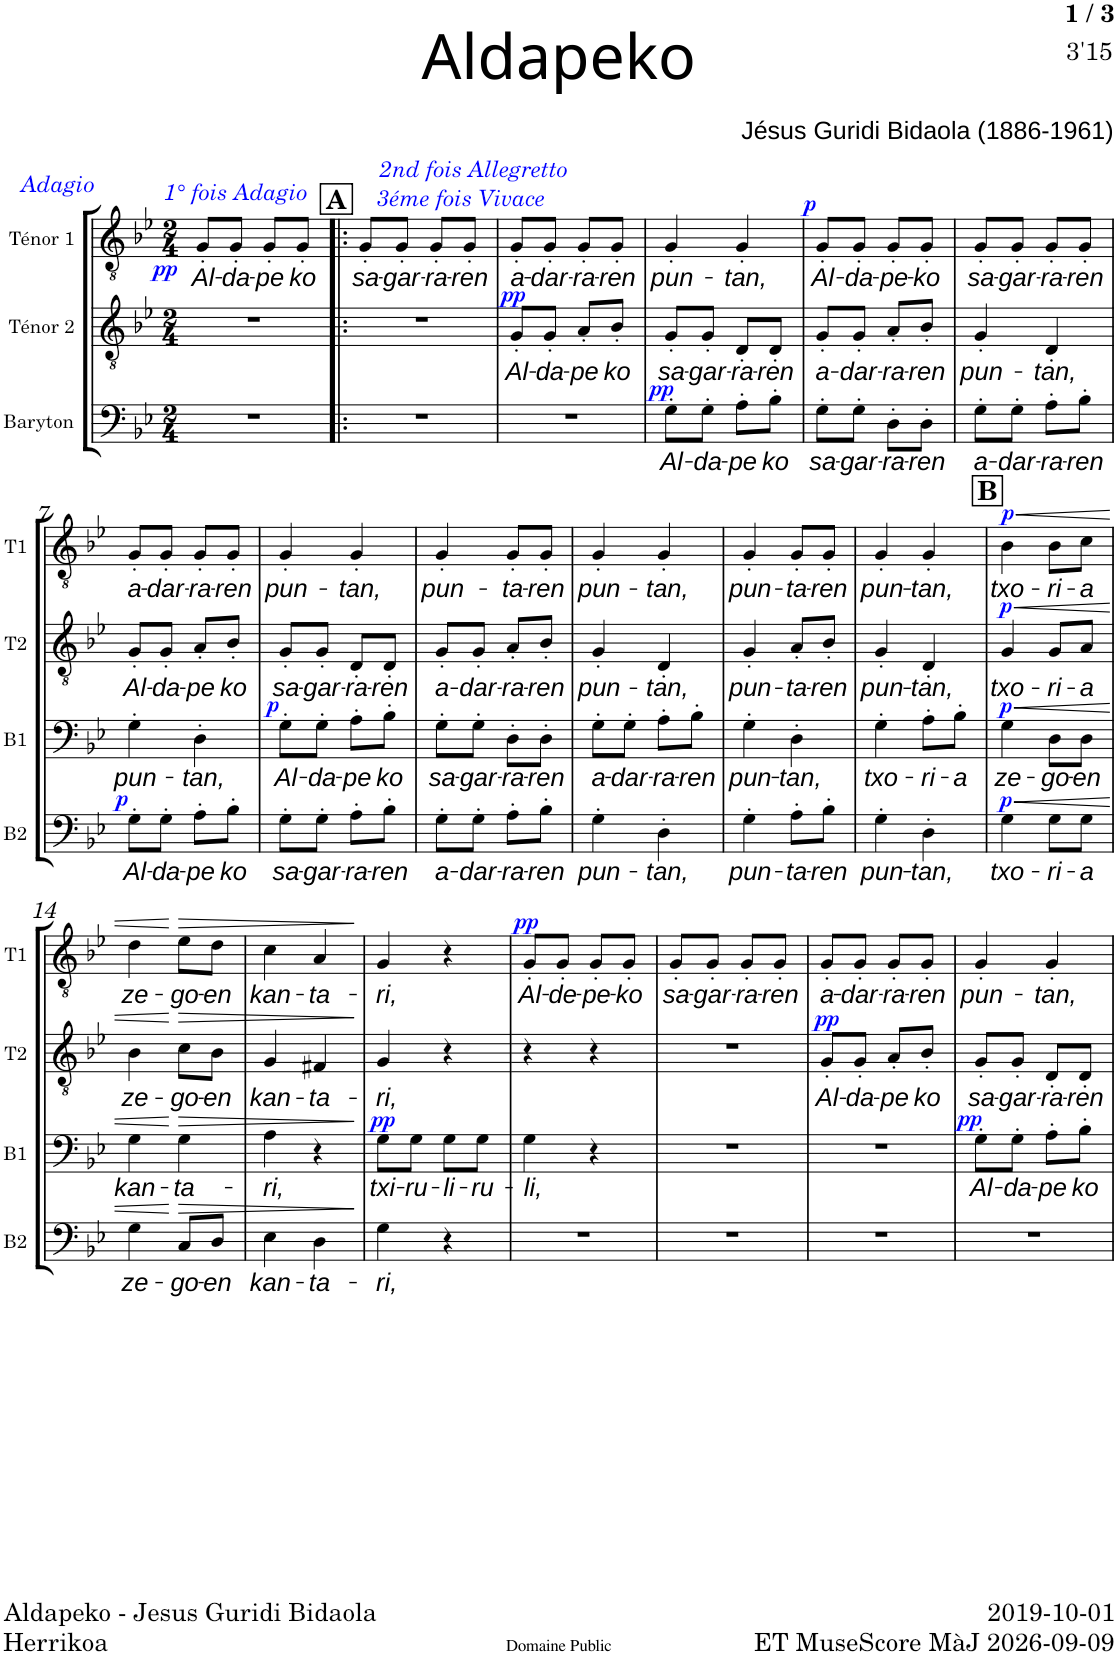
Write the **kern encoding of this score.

**kern	**text	**dynam	**kern	**text	**dynam	**kern	**text	**dynam	**kern	**text	**dynam
*part4	*part4	*part4	*part3	*part3	*part3	*part2	*part2	*part2	*part1	*part1	*part1
*staff4	*staff4	*staff4	*staff3	*staff3	*staff3	*staff2	*staff2	*staff2	*staff1	*staff1	*staff1
*I"Basse	*	*	*I"Baryton	*	*	*I"Ténor 2	*	*	*I"Ténor 1	*	*
*I'B2	*	*	*I'B1	*	*	*I'T2	*	*	*I'T1	*	*
*stria5	*	*	*	*	*	*	*	*	*	*	*
*clefF4	*	*	*clefF4	*	*	*clefGv2	*	*	*clefGv2	*	*
*k[b-e-]	*	*	*k[b-e-]	*	*	*k[b-e-]	*	*	*k[b-e-]	*	*
*M2/4	*	*	*M2/4	*	*	*M2/4	*	*	*M2/4	*	*
=1	=1	=1	=1	=1	=1	=1	=1	=1	=1	=1	=1
!	!	!	!	!	!	!	!	!	!LO:TX:a:i:color=#0000FF:t=2nd fois Allegretto	!	!
!	!	!	!	!	!	!	!	!	!LO:TX:a:i:color=#0000FF:t=1° fois Adagio	!	!
!	!	!	!	!	!	!	!	!	!LO:TX:a:i:color=#0000FF:t=Adagio	!	!
!	!	!	!	!	!	!	!	!	!	!LO:LY:b	!LO:DY:b
2r	.	.	2r	.	.	2r	.	.	8G'/L	Al-	pp
!	!	!	!	!	!	!	!	!	!	!LO:LY:b	!
.	.	.	.	.	.	.	.	.	8G'/J	-da-	.
!	!	!	!	!	!	!	!	!	!	!LO:LY:b	!
.	.	.	.	.	.	.	.	.	8G'/L	-pe	.
!	!	!	!	!	!	!	!	!	!	!LO:LY:b	!
.	.	.	.	.	.	.	.	.	8G'/J	ko	.
!!LO:REH:place=s1:a:B:cj:fs=14:t=A
=2!|:	=2!|:	=2!|:	=2!|:	=2!|:	=2!|:	=2!|:	=2!|:	=2!|:	=2!|:	=2!|:	=2!|:
!	!	!	!	!	!	!	!	!	!	!LO:LY:b	!
2r	.	.	2r	.	.	2r	.	.	8G'/L	sa-	.
!	!	!	!	!	!	!	!	!	!LO:TX:a:i:color=#0000FF:t=3éme fois Vivace	!	!
!	!	!	!	!	!	!	!	!	!	!LO:LY:b	!
.	.	.	.	.	.	.	.	.	8G'/J	-gar-	.
!	!	!	!	!	!	!	!	!	!	!LO:LY:b	!
.	.	.	.	.	.	.	.	.	8G'/L	-ra-	.
!	!	!	!	!	!	!	!	!	!	!LO:LY:b	!
.	.	.	.	.	.	.	.	.	8G'/J	-ren	.
=3	=3	=3	=3	=3	=3	=3	=3	=3	=3	=3	=3
!	!	!	!	!	!	!	!LO:LY:b	!LO:DY:a	!	!LO:LY:b	!
2r	.	.	2r	.	.	8G'/L	Al-	pp	8G'/L	a-	.
!	!	!	!	!	!	!	!LO:LY:b	!	!	!LO:LY:b	!
.	.	.	.	.	.	8G'/J	-da-	.	8G'/J	-dar-	.
!	!	!	!	!	!	!	!LO:LY:b	!	!	!LO:LY:b	!
.	.	.	.	.	.	8A'/L	-pe	.	8G'/L	-ra-	.
!	!	!	!	!	!	!	!LO:LY:b	!	!	!LO:LY:b	!
.	.	.	.	.	.	8B-'/J	ko	.	8G'/J	-ren	.
=4	=4	=4	=4	=4	=4	=4	=4	=4	=4	=4	=4
!	!	!	!	!LO:LY:b	!LO:DY:a	!	!LO:LY:b	!	!	!LO:LY:b	!
2r	.	.	8G'\L	Al-	pp	8G'/L	sa-	.	4G'/	pun-	.
!	!	!	!	!LO:LY:b	!	!	!LO:LY:b	!	!	!	!
.	.	.	8G'\J	-da-	.	8G'/J	-gar-	.	.	.	.
!	!	!	!	!LO:LY:b	!	!	!LO:LY:b	!	!	!LO:LY:b	!
.	.	.	8A'\L	-pe	.	8D'/L	-ra-	.	4G'/	-tan,	.
!	!	!	!	!LO:LY:b	!	!	!LO:LY:b	!	!	!	!
.	.	.	8B-'\J	ko	.	8D'/J	-ren	.	.	.	.
=5	=5	=5	=5	=5	=5	=5	=5	=5	=5	=5	=5
!	!	!	!	!LO:LY:b	!	!	!LO:LY:b	!	!	!LO:LY:b	!LO:DY:a
2r	.	.	8G'\L	sa-	.	8G'/L	a-	.	8G'/L	Al-	p
!	!	!	!	!LO:LY:b	!	!	!LO:LY:b	!	!	!LO:LY:b	!
.	.	.	8G'\J	-gar-	.	8G'/J	-dar-	.	8G'/J	-da-	.
!	!	!	!	!LO:LY:b	!	!	!LO:LY:b	!	!	!LO:LY:b	!
.	.	.	8D'\L	-ra-	.	8A'/L	-ra-	.	8G'/L	-pe-	.
!	!	!	!	!LO:LY:b	!	!	!LO:LY:b	!	!	!LO:LY:b	!
.	.	.	8D'\J	-ren	.	8B-'/J	-ren	.	8G'/J	-ko	.
=6	=6	=6	=6	=6	=6	=6	=6	=6	=6	=6	=6
!	!	!	!	!LO:LY:b	!	!	!LO:LY:b	!	!	!LO:LY:b	!
2r	.	.	8G'\L	a-	.	4G'/	pun-	.	8G'/L	sa-	.
!	!	!	!	!LO:LY:b	!	!	!	!	!	!LO:LY:b	!
.	.	.	8G'\J	-dar-	.	.	.	.	8G'/J	-gar-	.
!	!	!	!	!LO:LY:b	!	!	!LO:LY:b	!	!	!LO:LY:b	!
.	.	.	8A'\L	-ra-	.	4D'/	-tan,	.	8G'/L	-ra-	.
!	!	!	!	!LO:LY:b	!	!	!	!	!	!LO:LY:b	!
.	.	.	8B-'\J	-ren	.	.	.	.	8G'/J	-ren	.
!!LO:LB:g=z
=7	=7	=7	=7	=7	=7	=7	=7	=7	=7	=7	=7
!	!LO:LY:b	!LO:DY:a	!	!LO:LY:b	!	!	!LO:LY:b	!	!	!LO:LY:b	!
8G'\L	Al-	p	4G'\	pun-	.	8G'/L	Al-	.	8G'/L	a-	.
!	!LO:LY:b	!	!	!	!	!	!LO:LY:b	!	!	!LO:LY:b	!
8G'\J	-da-	.	.	.	.	8G'/J	-da-	.	8G'/J	-dar-	.
!	!LO:LY:b	!	!	!LO:LY:b	!	!	!LO:LY:b	!	!	!LO:LY:b	!
8A'\L	-pe	.	4D'\	-tan,	.	8A'/L	-pe	.	8G'/L	-ra-	.
!	!LO:LY:b	!	!	!	!	!	!LO:LY:b	!	!	!LO:LY:b	!
8B-'\J	ko	.	.	.	.	8B-'/J	ko	.	8G'/J	-ren	.
=8	=8	=8	=8	=8	=8	=8	=8	=8	=8	=8	=8
!	!LO:LY:b	!	!	!LO:LY:b	!LO:DY:a	!	!LO:LY:b	!	!	!LO:LY:b	!
8G'\L	sa-	.	8G'\L	Al-	p	8G'/L	sa-	.	4G'/	pun-	.
!	!LO:LY:b	!	!	!LO:LY:b	!	!	!LO:LY:b	!	!	!	!
8G'\J	-gar-	.	8G'\J	-da-	.	8G'/J	-gar-	.	.	.	.
!	!LO:LY:b	!	!	!LO:LY:b	!	!	!LO:LY:b	!	!	!LO:LY:b	!
8A'\L	-ra-	.	8A'\L	-pe	.	8D'/L	-ra-	.	4G'/	-tan,	.
!	!LO:LY:b	!	!	!LO:LY:b	!	!	!LO:LY:b	!	!	!	!
8B-'\J	-ren	.	8B-'\J	ko	.	8D'/J	-ren	.	.	.	.
=9	=9	=9	=9	=9	=9	=9	=9	=9	=9	=9	=9
!	!LO:LY:b	!	!	!LO:LY:b	!	!	!LO:LY:b	!	!	!LO:LY:b	!
8G'\L	a-	.	8G'\L	sa-	.	8G'/L	a-	.	4G'/	pun-	.
!	!LO:LY:b	!	!	!LO:LY:b	!	!	!LO:LY:b	!	!	!	!
8G'\J	-dar-	.	8G'\J	-gar-	.	8G'/J	-dar-	.	.	.	.
!	!LO:LY:b	!	!	!LO:LY:b	!	!	!LO:LY:b	!	!	!LO:LY:b	!
8A'\L	-ra-	.	8D'\L	-ra-	.	8A'/L	-ra-	.	8G'/L	-ta-	.
!	!LO:LY:b	!	!	!LO:LY:b	!	!	!LO:LY:b	!	!	!LO:LY:b	!
8B-'\J	-ren	.	8D'\J	-ren	.	8B-'/J	-ren	.	8G'/J	-ren	.
=10	=10	=10	=10	=10	=10	=10	=10	=10	=10	=10	=10
!	!LO:LY:b	!	!	!LO:LY:b	!	!	!LO:LY:b	!	!	!LO:LY:b	!
4G'\	pun-	.	8G'\L	a-	.	4G'/	pun-	.	4G'/	pun-	.
!	!	!	!	!LO:LY:b	!	!	!	!	!	!	!
.	.	.	8G'\J	-dar-	.	.	.	.	.	.	.
!	!LO:LY:b	!	!	!LO:LY:b	!	!	!LO:LY:b	!	!	!LO:LY:b	!
4D'\	-tan,	.	8A'\L	-ra-	.	4D'/	-tan,	.	4G'/	-tan,	.
!	!	!	!	!LO:LY:b	!	!	!	!	!	!	!
.	.	.	8B-'\J	-ren	.	.	.	.	.	.	.
=11	=11	=11	=11	=11	=11	=11	=11	=11	=11	=11	=11
!	!LO:LY:b	!	!	!LO:LY:b	!	!	!LO:LY:b	!	!	!LO:LY:b	!
4G'\	pun-	.	4G'\	pun-	.	4G'/	pun-	.	4G'/	pun-	.
!	!LO:LY:b	!	!	!LO:LY:b	!	!	!LO:LY:b	!	!	!LO:LY:b	!
8A'\L	-ta-	.	4D'\	-tan,	.	8A'/L	-ta-	.	8G'/L	-ta-	.
!	!LO:LY:b	!	!	!	!	!	!LO:LY:b	!	!	!LO:LY:b	!
8B-'\J	-ren	.	.	.	.	8B-'/J	-ren	.	8G'/J	-ren	.
=12	=12	=12	=12	=12	=12	=12	=12	=12	=12	=12	=12
!	!LO:LY:b	!	!	!LO:LY:b	!	!	!LO:LY:b	!	!	!LO:LY:b	!
4G'\	pun-	.	4G'\	txo-	.	4G'/	pun-	.	4G'/	pun-	.
!	!LO:LY:b	!	!	!LO:LY:b	!	!	!LO:LY:b	!	!	!LO:LY:b	!
4D'\	-tan,	.	8A'\L	-ri-	.	4D'/	-tan,	.	4G'/	-tan,	.
!	!	!	!	!LO:LY:b	!	!	!	!	!	!	!
.	.	.	8B-'\J	-a	.	.	.	.	.	.	.
!!LO:REH:place=s1:a:B:cj:fs=14:t=B
=13	=13	=13	=13	=13	=13	=13	=13	=13	=13	=13	=13
!	!LO:LY:b	!LO:HP:b	!	!LO:LY:b	!LO:HP:b	!	!LO:LY:b	!LO:HP:b	!	!LO:LY:b	!LO:HP:b
!	!	!LO:DY:n=1:a	!	!	!LO:DY:n=1:a	!	!	!LO:DY:n=1:a	!	!	!LO:DY:n=1:a
4G\	txo-	< p	4G\	ze-	< p	4G/	txo-	< p	4B-\	txo-	< p
!	!LO:LY:b	!	!	!LO:LY:b	!	!	!LO:LY:b	!	!	!LO:LY:b	!
8G\L	-ri-	.	8D\L	-go-	.	8G/L	-ri-	.	8B-\L	-ri-	.
!	!LO:LY:b	!	!	!LO:LY:b	!	!	!LO:LY:b	!	!	!LO:LY:b	!
8G\J	-a	.	8D\J	-en	.	8A/J	-a	.	8c\J	-a	.
!!LO:LB:g=z
=14	=14	=14	=14	=14	=14	=14	=14	=14	=14	=14	=14
!	!LO:LY:b	!	!	!LO:LY:b	!	!	!LO:LY:b	!	!	!LO:LY:b	!
4G\	ze-	.	4G\	kan-	.	4B-\	ze-	.	4d\	ze-	.
!	!LO:LY:b	!LO:HP:n=1:b	!	!LO:LY:b	!LO:HP:n=1:b	!	!LO:LY:b	!LO:HP:n=1:b	!	!LO:LY:b	!LO:HP:n=1:b
8C/L	-go-	[ >	4G\	-ta-	[ >	8c\L	-go-	[ >	8e-\L	-go-	[ >
!	!LO:LY:b	!	!	!	!	!	!LO:LY:b	!	!	!LO:LY:b	!
8D/J	-en	.	.	.	.	8B-\J	-en	.	8d\J	-en	.
=15	=15	=15	=15	=15	=15	=15	=15	=15	=15	=15	=15
!	!LO:LY:b	!	!	!LO:LY:b	!	!	!LO:LY:b	!	!	!LO:LY:b	!
4E-\	kan-	.	4A\	-ri,	.	4G/	kan-	.	4c\	kan-	.
!	!LO:LY:b	!	!	!	!	!	!LO:LY:b	!	!	!LO:LY:b	!
4D\	-ta-	.	4r	.	.	4F#X/	-ta-	.	4A/	-ta-	.
.	.	]	.	.	]	.	.	]	.	.	]
=16	=16	=16	=16	=16	=16	=16	=16	=16	=16	=16	=16
!	!LO:LY:b	!	!	!LO:LY:b	!LO:DY:a	!	!LO:LY:b	!	!	!LO:LY:b	!
4G\	-ri,	.	8G\L	txi-	pp	4G/	-ri,	.	4G/	-ri,	.
!	!	!	!	!LO:LY:b	!	!	!	!	!	!	!
.	.	.	8G\J	-ru-	.	.	.	.	.	.	.
!	!	!	!	!LO:LY:b	!	!	!	!	!	!	!
4r	.	.	8G\L	-li-	.	4r	.	.	4r	.	.
!	!	!	!	!LO:LY:b	!	!	!	!	!	!	!
.	.	.	8G\J	-ru-	.	.	.	.	.	.	.
=17	=17	=17	=17	=17	=17	=17	=17	=17	=17	=17	=17
!	!	!	!	!LO:LY:b	!	!	!	!	!	!LO:LY:b	!LO:DY:a
2r	.	.	4G\	-li,	.	4r	.	.	8G'/L	Al-	pp
!	!	!	!	!	!	!	!	!	!	!LO:LY:b	!
.	.	.	.	.	.	.	.	.	8G'/J	-de-	.
!	!	!	!	!	!	!	!	!	!	!LO:LY:b	!
.	.	.	4r	.	.	4r	.	.	8G'/L	-pe-	.
!	!	!	!	!	!	!	!	!	!	!LO:LY:b	!
.	.	.	.	.	.	.	.	.	8G'/J	-ko	.
=18	=18	=18	=18	=18	=18	=18	=18	=18	=18	=18	=18
!	!	!	!	!	!	!	!	!	!	!LO:LY:b	!
2r	.	.	2r	.	.	2r	.	.	8G'/L	sa-	.
!	!	!	!	!	!	!	!	!	!	!LO:LY:b	!
.	.	.	.	.	.	.	.	.	8G'/J	-gar-	.
!	!	!	!	!	!	!	!	!	!	!LO:LY:b	!
.	.	.	.	.	.	.	.	.	8G'/L	-ra-	.
!	!	!	!	!	!	!	!	!	!	!LO:LY:b	!
.	.	.	.	.	.	.	.	.	8G'/J	-ren	.
=19	=19	=19	=19	=19	=19	=19	=19	=19	=19	=19	=19
!	!	!	!	!	!	!	!LO:LY:b	!LO:DY:a	!	!LO:LY:b	!
2r	.	.	2r	.	.	8G'/L	Al-	pp	8G'/L	a-	.
!	!	!	!	!	!	!	!LO:LY:b	!	!	!LO:LY:b	!
.	.	.	.	.	.	8G'/J	-da-	.	8G'/J	-dar-	.
!	!	!	!	!	!	!	!LO:LY:b	!	!	!LO:LY:b	!
.	.	.	.	.	.	8A'/L	-pe	.	8G'/L	-ra-	.
!	!	!	!	!	!	!	!LO:LY:b	!	!	!LO:LY:b	!
.	.	.	.	.	.	8B-'/J	ko	.	8G'/J	-ren	.
=20	=20	=20	=20	=20	=20	=20	=20	=20	=20	=20	=20
!	!	!	!	!LO:LY:b	!LO:DY:a	!	!LO:LY:b	!	!	!LO:LY:b	!
2r	.	.	8G'\L	Al-	pp	8G'/L	sa-	.	4G'/	pun-	.
!	!	!	!	!LO:LY:b	!	!	!LO:LY:b	!	!	!	!
.	.	.	8G'\J	-da-	.	8G'/J	-gar-	.	.	.	.
!	!	!	!	!LO:LY:b	!	!	!LO:LY:b	!	!	!LO:LY:b	!
.	.	.	8A'\L	-pe	.	8D'/L	-ra-	.	4G'/	-tan,	.
!	!	!	!	!LO:LY:b	!	!	!LO:LY:b	!	!	!	!
.	.	.	8B-'\J	ko	.	8D'/J	-ren	.	.	.	.
=	=	=	=	=	=	=	=	=	=	=	=
*-	*-	*-	*-	*-	*-	*-	*-	*-	*-	*-	*-
